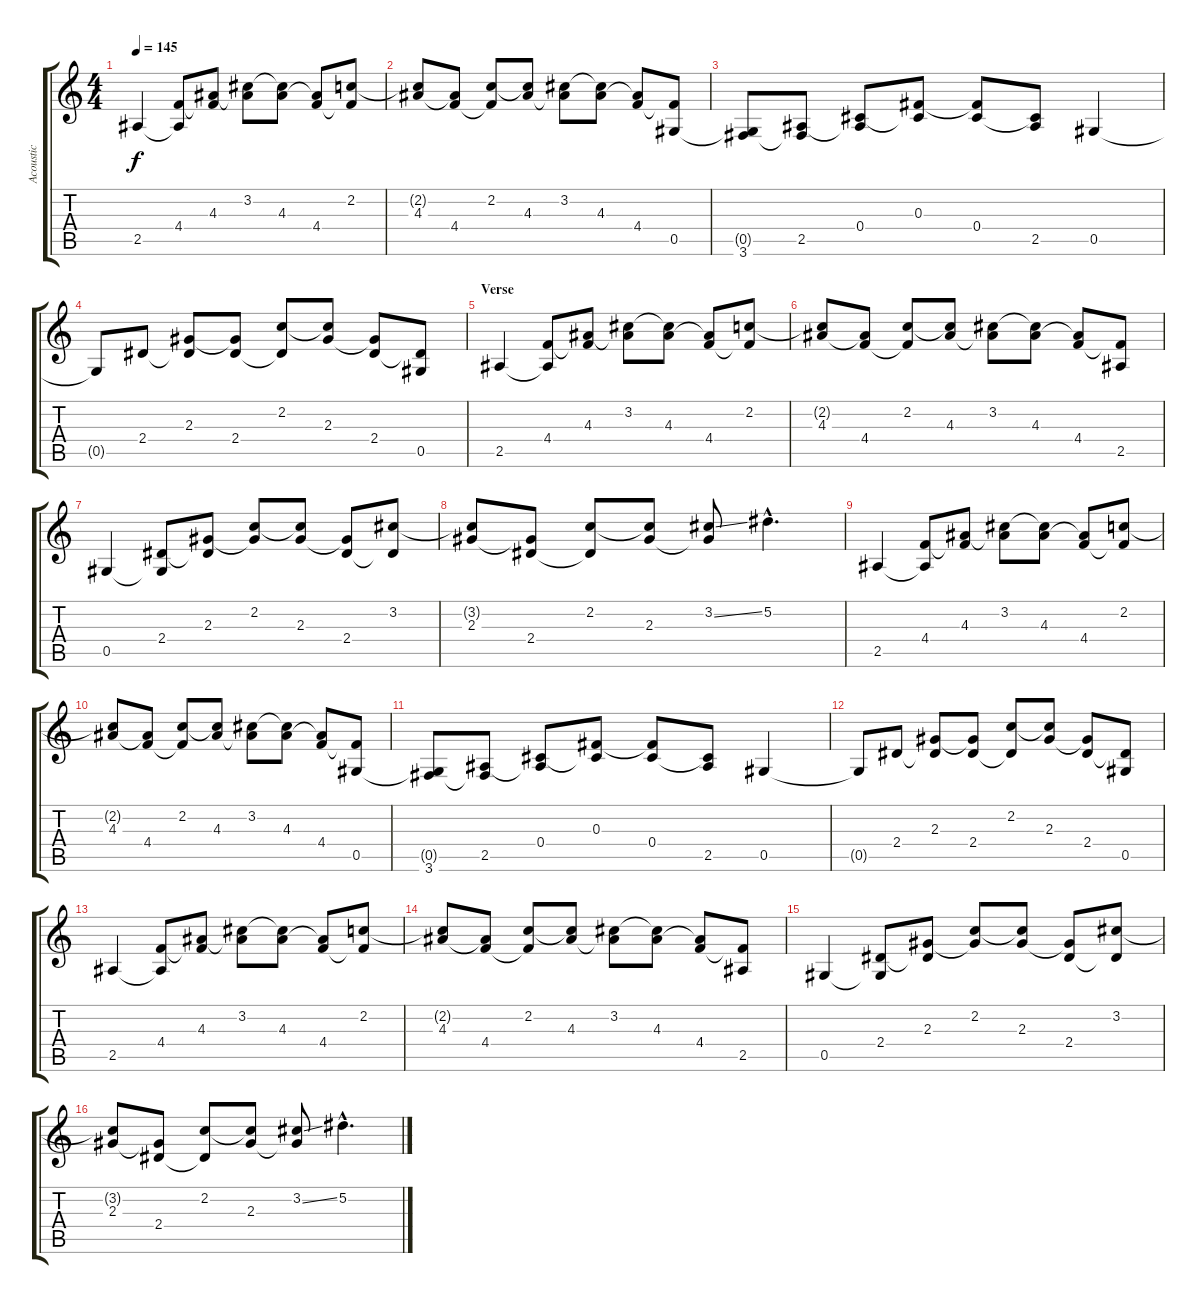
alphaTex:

\track ("Acoustic" "Acoustic") {instrument acousticguitarsteel}
\staff {score tabs}
\tuning (Eb4 Bb3 Gb3 Db3 Ab2 Eb2) {hide}
\ts (4 4)
\tempo 145
\clef g2
\ks c
2.5.4{dy f} (4.4 2.5{t}).8 (4.3 4.4{t}).8 (3.2 4.3{t}).8 (3.2{t} 4.3).8 (4.3{t} 4.4).8 (2.2 4.4{t}).8 |
(2.2{t} 4.3).8 (4.3{t} 4.4).8 (2.2 4.4{t}).8 (2.2{t} 4.3).8 (3.2 4.3{t}).8 (3.2{t} 4.3).8 (4.3{t} 4.4).8 (4.4{t} 0.5).8 |
(0.5{t} 3.6).8 (2.5 3.6{t}).8 (0.4 2.5{t}).8 (0.3 0.4{t}).8 (0.3{t} 0.4).8 (0.4{t} 2.5).8 0.5.4 |
0.5{t}.8 2.4.8 (2.3 2.4{t}).8 (2.3{t} 2.4).8 (2.2 2.4{t}).8 (2.2{t} 2.3).8 (2.3{t} 2.4).8 (2.4{t} 0.5).8 |
\section ("" "Verse")
2.5.4 (4.4 2.5{t}).8 (4.3 4.4{t}).8 (3.2 4.3{t}).8 (3.2{t} 4.3).8 (4.3{t} 4.4).8 (2.2 4.4{t}).8 |
(2.2{t} 4.3).8 (4.3{t} 4.4).8 (2.2 4.4{t}).8 (2.2{t} 4.3).8 (3.2 4.3{t}).8 (3.2{t} 4.3).8 (4.3{t} 4.4).8 (4.4{t} 2.5).8 |
0.5.4 (2.4 0.5{t}).8 (2.3 2.4{t}).8 (2.2 2.3{t}).8 (2.2{t} 2.3).8 (2.3{t} 2.4).8 (3.2 2.4{t}).8 |
(3.2{t} 2.3).8 (2.3{t} 2.4).8 (2.2 2.4{t}).8 (2.2{t} 2.3).8 (3.2{ss} 2.3{t}).8 5.2{hac}.4{d} |
2.5.4 (4.4 2.5{t}).8 (4.3 4.4{t}).8 (3.2 4.3{t}).8 (3.2{t} 4.3).8 (4.3{t} 4.4).8 (2.2 4.4{t}).8 |
(2.2{t} 4.3).8 (4.3{t} 4.4).8 (2.2 4.4{t}).8 (2.2{t} 4.3).8 (3.2 4.3{t}).8 (3.2{t} 4.3).8 (4.3{t} 4.4).8 (4.4{t} 0.5).8 |
(0.5{t} 3.6).8 (2.5 3.6{t}).8 (0.4 2.5{t}).8 (0.3 0.4{t}).8 (0.3{t} 0.4).8 (0.4{t} 2.5).8 0.5.4 |
0.5{t}.8 2.4.8 (2.3 2.4{t}).8 (2.3{t} 2.4).8 (2.2 2.4{t}).8 (2.2{t} 2.3).8 (2.3{t} 2.4).8 (2.4{t} 0.5).8 |
2.5.4 (4.4 2.5{t}).8 (4.3 4.4{t}).8 (3.2 4.3{t}).8 (3.2{t} 4.3).8 (4.3{t} 4.4).8 (2.2 4.4{t}).8 |
(2.2{t} 4.3).8 (4.3{t} 4.4).8 (2.2 4.4{t}).8 (2.2{t} 4.3).8 (3.2 4.3{t}).8 (3.2{t} 4.3).8 (4.3{t} 4.4).8 (4.4{t} 2.5).8 |
0.5.4 (2.4 0.5{t}).8 (2.3 2.4{t}).8 (2.2 2.3{t}).8 (2.2{t} 2.3).8 (2.3{t} 2.4).8 (3.2 2.4{t}).8 |
(3.2{t} 2.3).8 (2.3{t} 2.4).8 (2.2 2.4{t}).8 (2.2{t} 2.3).8 (3.2{ss} 2.3{t}).8 5.2{hac}.4{d}
